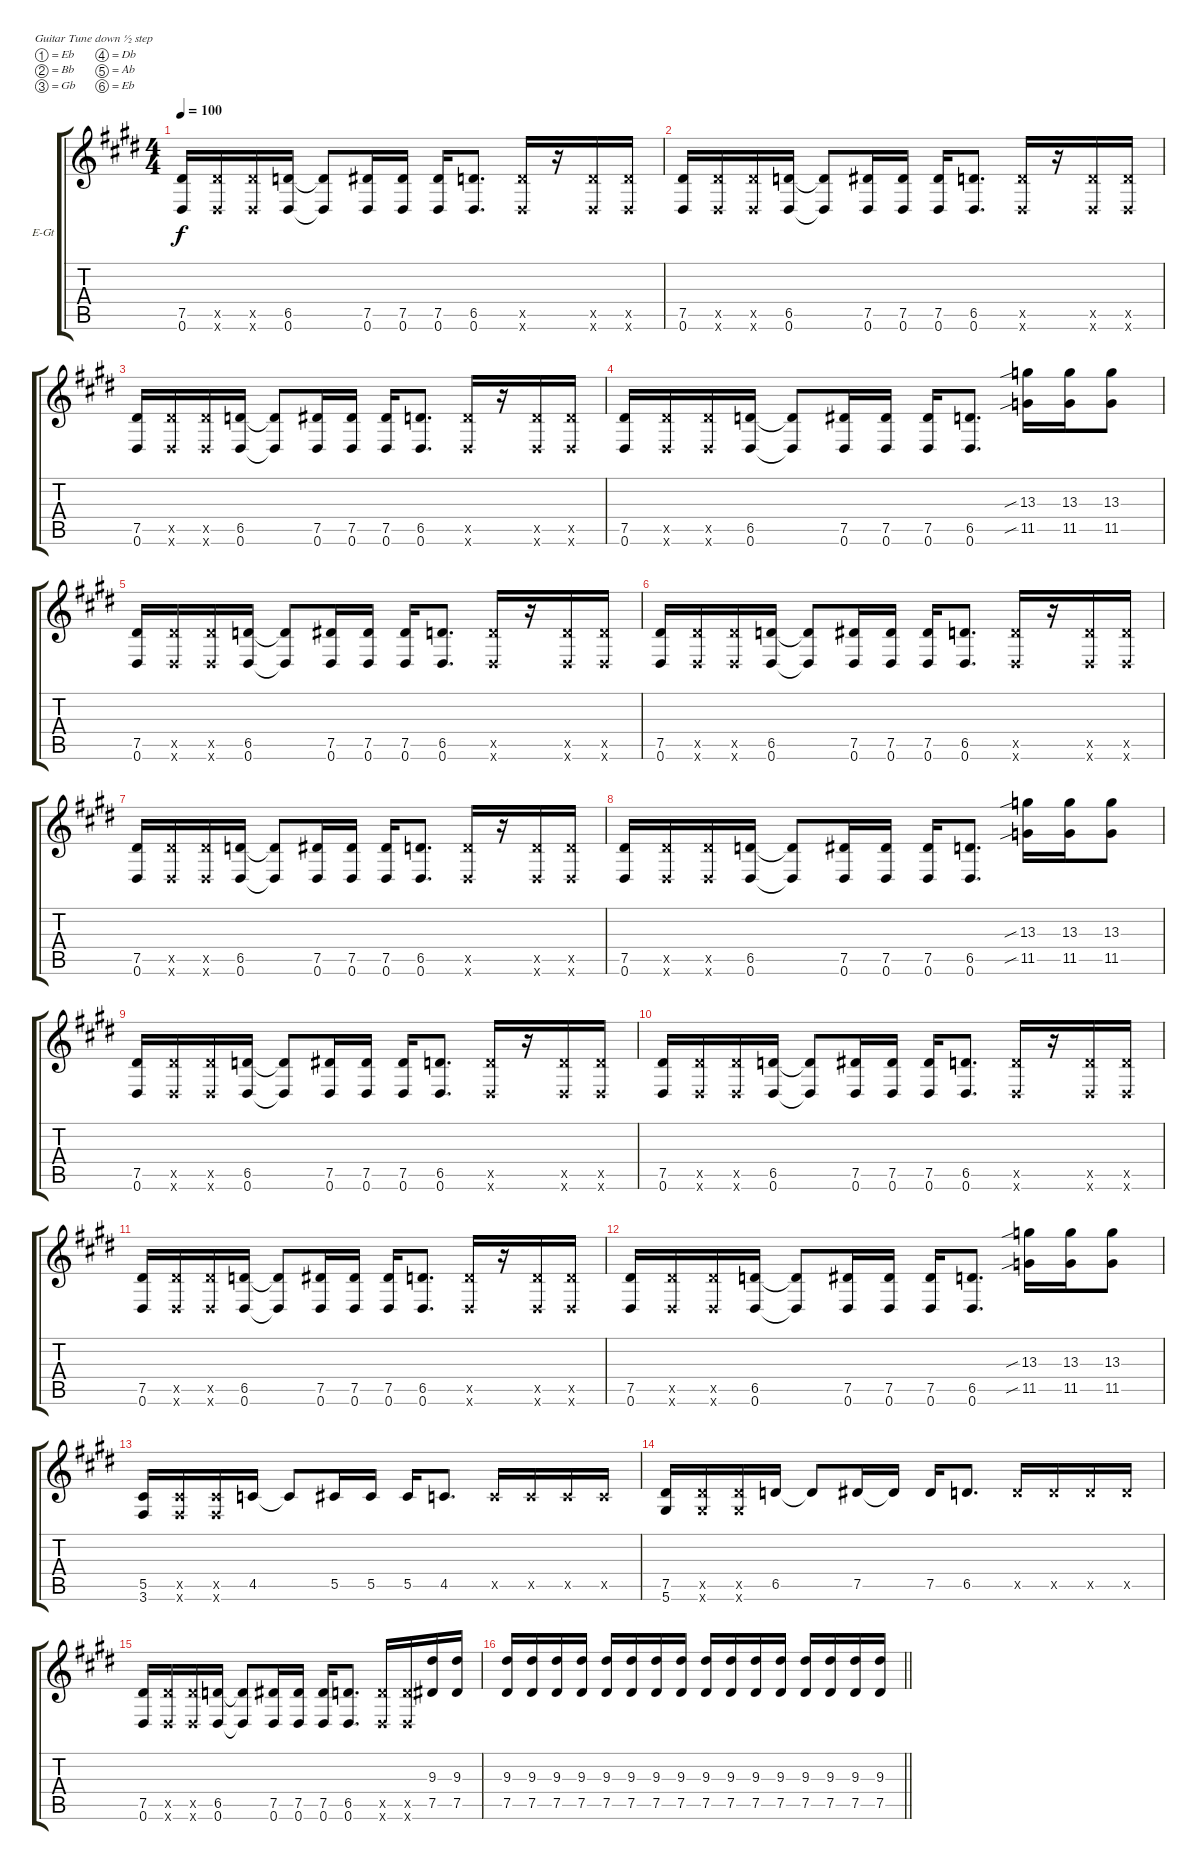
\bracketExtendMode groupsimilarinstruments
\firstSystemTrackNameOrientation horizontal
\otherSystemsTrackNameOrientation horizontal
\track ("Untitled" "E-Gt") {instrument distortionguitar}
\staff {score tabs}
\tuning (Eb4 Bb3 Gb3 Db3 Ab2 Eb2)
\ts (4 4)
\tempo 100
\clef g2
\ks e
(7.5 0.6).16{dy f} (7.5{x} 0.6{x}).16 (7.5{x} 0.6{x}).16 (6.5 0.6).16 (6.5{t} 0.6{t}).8 (7.5 0.6).16 (7.5 0.6).16 (7.5 0.6).16 (6.5 0.6).8{d} (6.5{x} 0.6{x}).16 r.16 (6.5{x} 0.6{x}).16 (6.5{x} 0.6{x}).16 |
(7.5 0.6).16 (7.5{x} 0.6{x}).16 (7.5{x} 0.6{x}).16 (6.5 0.6).16 (6.5{t} 0.6{t}).8 (7.5 0.6).16 (7.5 0.6).16 (7.5 0.6).16 (6.5 0.6).8{d} (6.5{x} 0.6{x}).16 r.16 (6.5{x} 0.6{x}).16 (6.5{x} 0.6{x}).16 |
(7.5 0.6).16 (7.5{x} 0.6{x}).16 (7.5{x} 0.6{x}).16 (6.5 0.6).16 (6.5{t} 0.6{t}).8 (7.5 0.6).16 (7.5 0.6).16 (7.5 0.6).16 (6.5 0.6).8{d} (6.5{x} 0.6{x}).16 r.16 (6.5{x} 0.6{x}).16 (6.5{x} 0.6{x}).16 |
\ks c#minor
(7.5 0.6).16 (7.5{x} 0.6{x}).16 (7.5{x} 0.6{x}).16 (6.5 0.6).16 (6.5{t} 0.6{t}).8 (7.5 0.6).16 (7.5 0.6).16 (7.5 0.6).16 (6.5 0.6).8{d} (13.3{sib} 11.5{sib}).16 (13.3 11.5).16 (13.3 11.5).8 |
(7.5 0.6).16 (7.5{x} 0.6{x}).16 (7.5{x} 0.6{x}).16 (6.5 0.6).16 (6.5{t} 0.6{t}).8 (7.5 0.6).16 (7.5 0.6).16 (7.5 0.6).16 (6.5 0.6).8{d} (6.5{x} 0.6{x}).16 r.16 (6.5{x} 0.6{x}).16 (6.5{x} 0.6{x}).16 |
\ks e
(7.5 0.6).16 (7.5{x} 0.6{x}).16 (7.5{x} 0.6{x}).16 (6.5 0.6).16 (6.5{t} 0.6{t}).8 (7.5 0.6).16 (7.5 0.6).16 (7.5 0.6).16 (6.5 0.6).8{d} (6.5{x} 0.6{x}).16 r.16 (6.5{x} 0.6{x}).16 (6.5{x} 0.6{x}).16 |
\ks c#minor
(7.5 0.6).16 (7.5{x} 0.6{x}).16 (7.5{x} 0.6{x}).16 (6.5 0.6).16 (6.5{t} 0.6{t}).8 (7.5 0.6).16 (7.5 0.6).16 (7.5 0.6).16 (6.5 0.6).8{d} (6.5{x} 0.6{x}).16 r.16 (6.5{x} 0.6{x}).16 (6.5{x} 0.6{x}).16 |
(7.5 0.6).16 (7.5{x} 0.6{x}).16 (7.5{x} 0.6{x}).16 (6.5 0.6).16 (6.5{t} 0.6{t}).8 (7.5 0.6).16 (7.5 0.6).16 (7.5 0.6).16 (6.5 0.6).8{d} (13.3{sib} 11.5{sib}).16 (13.3 11.5).16 (13.3 11.5).8 |
\ks e
(7.5 0.6).16 (7.5{x} 0.6{x}).16 (7.5{x} 0.6{x}).16 (6.5 0.6).16 (6.5{t} 0.6{t}).8 (7.5 0.6).16 (7.5 0.6).16 (7.5 0.6).16 (6.5 0.6).8{d} (6.5{x} 0.6{x}).16 r.16 (6.5{x} 0.6{x}).16 (6.5{x} 0.6{x}).16 |
\ks c#minor
(7.5 0.6).16 (7.5{x} 0.6{x}).16 (7.5{x} 0.6{x}).16 (6.5 0.6).16 (6.5{t} 0.6{t}).8 (7.5 0.6).16 (7.5 0.6).16 (7.5 0.6).16 (6.5 0.6).8{d} (6.5{x} 0.6{x}).16 r.16 (6.5{x} 0.6{x}).16 (6.5{x} 0.6{x}).16 |
(7.5 0.6).16 (7.5{x} 0.6{x}).16 (7.5{x} 0.6{x}).16 (6.5 0.6).16 (6.5{t} 0.6{t}).8 (7.5 0.6).16 (7.5 0.6).16 (7.5 0.6).16 (6.5 0.6).8{d} (6.5{x} 0.6{x}).16 r.16 (6.5{x} 0.6{x}).16 (6.5{x} 0.6{x}).16 |
\ks e
(7.5 0.6).16 (7.5{x} 0.6{x}).16 (7.5{x} 0.6{x}).16 (6.5 0.6).16 (6.5{t} 0.6{t}).8 (7.5 0.6).16 (7.5 0.6).16 (7.5 0.6).16 (6.5 0.6).8{d} (13.3{sib} 11.5{sib}).16 (13.3 11.5).16 (13.3 11.5).8 |
\ks c#minor
(5.5 3.6).16 (5.5{x} 3.6{x}).16 (5.5{x} 3.6{x}).16 4.5.16 4.5{t}.8 5.5.16 5.5.16 5.5.16 4.5.8{d} 4.5{x}.16 4.5{x}.16 4.5{x}.16 4.5{x}.16 |
(7.5 5.6).16 (7.5{x} 5.6{x}).16 (7.5{x} 5.6{x}).16 6.5.16 6.5{t}.8 7.5.16 7.5{t}.16 7.5.16 6.5.8{d} 6.5{x}.16 6.5{x}.16 6.5{x}.16 6.5{x}.16 |
\ks e
(7.5 0.6).16 (7.5{x} 0.6{x}).16 (7.5{x} 0.6{x}).16 (6.5 0.6).16 (6.5{t} 0.6{t}).8 (7.5 0.6).16 (7.5 0.6).16 (7.5 0.6).16 (6.5 0.6).8{d} (6.5{x} 0.6{x}).16 (6.5{x} 0.6{x}).16 (9.3 7.5).16 (9.3 7.5).16 |
\barLineRight lightlight
\ks c#minor
(9.3 7.5).16 (9.3 7.5).16 (9.3 7.5).16 (9.3 7.5).16 (9.3 7.5).16 (9.3 7.5).16 (9.3 7.5).16 (9.3 7.5).16 (9.3 7.5).16 (9.3 7.5).16 (9.3 7.5).16 (9.3 7.5).16 (9.3 7.5).16 (9.3 7.5).16 (9.3 7.5).16 (9.3 7.5).16
